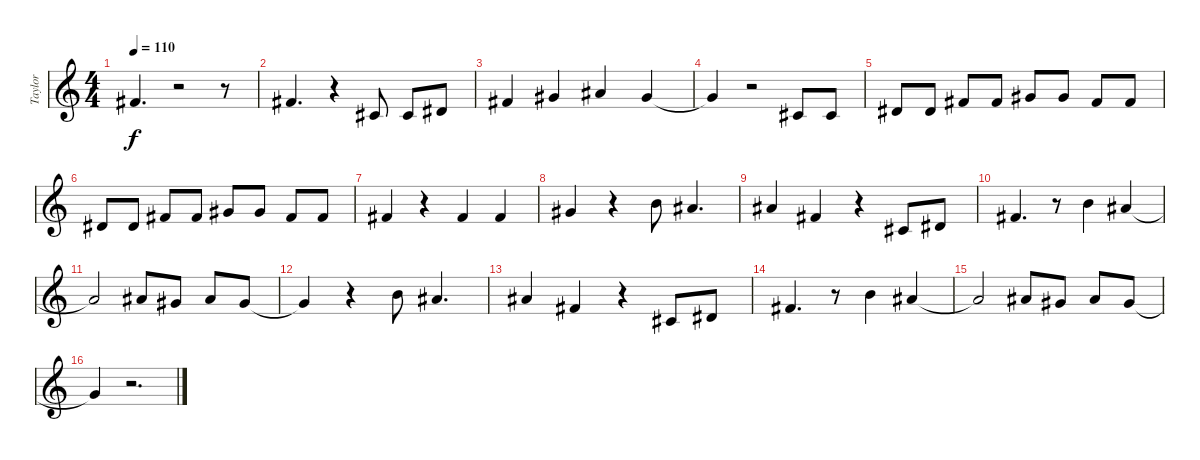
\track ("Taylor" "Taylor") {instrument flute}
\staff {score}
\tuning (E4 B3 G3 D3 A2 E2 B1) {hide}
\ts (4 4)
\tempo 110
\clef g2
\ks c
2.1.4{d dy f} r.2 r.8 |
2.1.4{d} r.4 2.2.8 2.2.8 4.2.8 |
2.1.4 4.1.4 6.1.4 4.1.4 |
4.1{t}.4 r.2 2.2.8 2.2.8 |
4.2.8 4.2.8 2.1.8 2.1.8 4.1.8 4.1.8 2.1.8 2.1.8 |
4.2.8 4.2.8 2.1.8 2.1.8 4.1.8 4.1.8 2.1.8 2.1.8 |
2.1.4 r.4 2.1.4 2.1.4 |
4.1.4 r.4 7.1.8 6.1.4{d} |
6.1.4 2.1.4 r.4 2.2.8 4.2.8 |
2.1.4{d} r.8 7.1.4 6.1.4 |
6.1{t}.2 6.1.8 4.1.8 6.1.8 4.1.8 |
4.1{t}.4 r.4 7.1.8 6.1.4{d} |
6.1.4 2.1.4 r.4 2.2.8 4.2.8 |
2.1.4{d} r.8 7.1.4 6.1.4 |
6.1{t}.2 6.1.8 4.1.8 6.1.8 4.1.8 |
4.1{t}.4 r.2{d}
